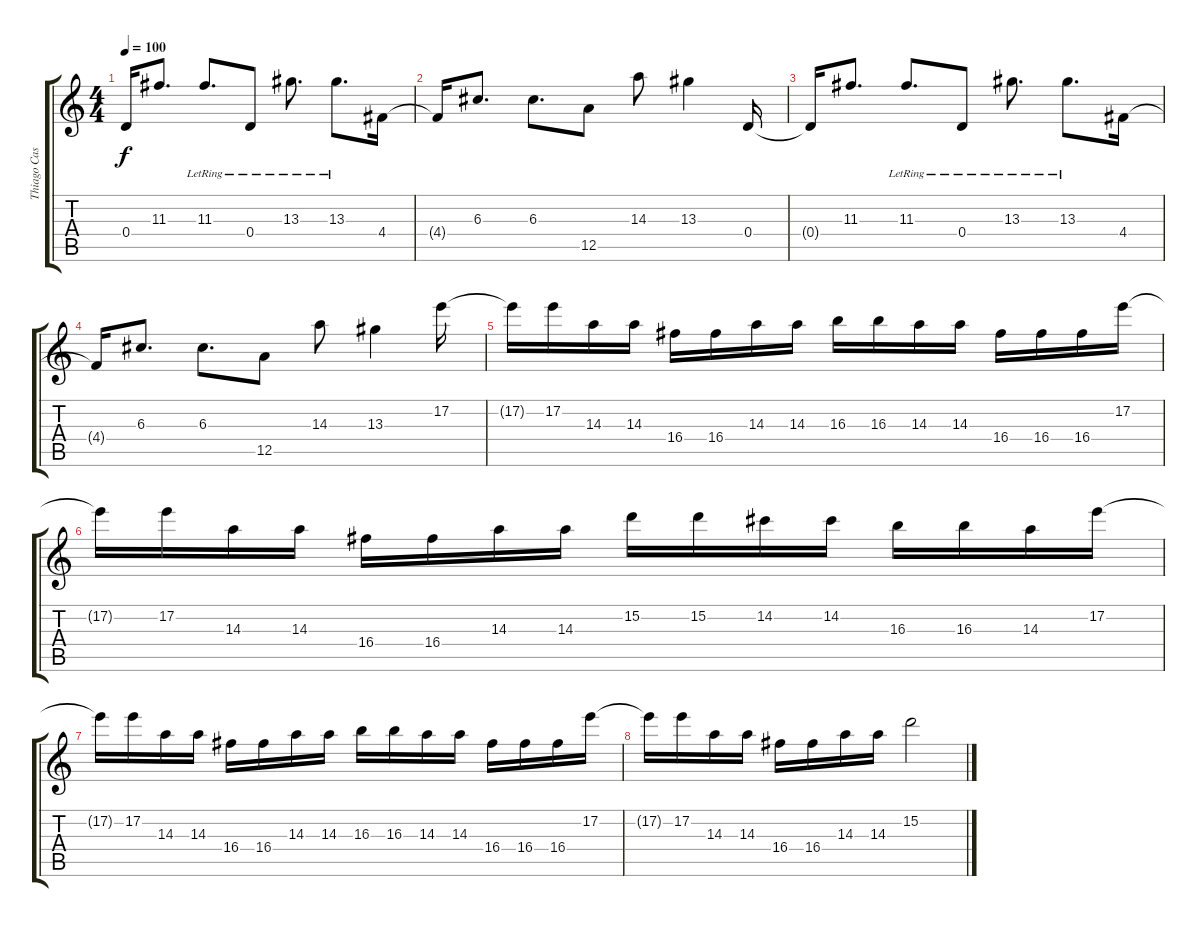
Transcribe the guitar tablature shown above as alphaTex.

\track ("Thiago Castanho" "Thiago Cas") {instrument distortionguitar}
\staff {score tabs}
\tuning (E4 B3 G3 D3 A2 E2) {hide}
\ts (4 4)
\tempo 100
\clef g2
\ks c
0.4{t}.16{dy f} 11.3.8{d} 11.3{lr}.8{d} 0.4{lr}.8 13.3{lr}.8{d} 13.3{lr}.8{d} 4.4.16 |
4.4{t}.16 6.3.8{d} 6.3.8{d} 12.5.8 14.3.8 13.3.4 0.4.16 |
0.4{t}.16 11.3.8{d} 11.3{lr}.8{d} 0.4{lr}.8 13.3{lr}.8{d} 13.3{lr}.8{d} 4.4.16 |
4.4{t}.16 6.3.8{d} 6.3.8{d} 12.5.8 14.3.8 13.3.4 17.2.16 |
17.2{t}.16 17.2.16 14.3.16 14.3.16 16.4.16 16.4.16 14.3.16 14.3.16 16.3.16 16.3.16 14.3.16 14.3.16 16.4.16 16.4.16 16.4.16 17.2.16 |
17.2{t}.16 17.2.16 14.3.16 14.3.16 16.4.16 16.4.16 14.3.16 14.3.16 15.2.16 15.2.16 14.2.16 14.2.16 16.3.16 16.3.16 14.3.16 17.2.16 |
17.2{t}.16 17.2.16 14.3.16 14.3.16 16.4.16 16.4.16 14.3.16 14.3.16 16.3.16 16.3.16 14.3.16 14.3.16 16.4.16 16.4.16 16.4.16 17.2.16 |
17.2{t}.16 17.2.16 14.3.16 14.3.16 16.4.16 16.4.16 14.3.16 14.3.16 15.2.2
